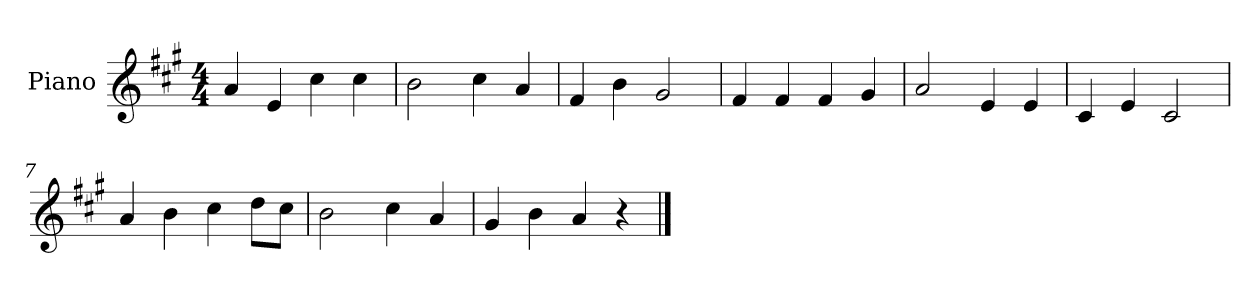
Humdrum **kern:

**kern
*part1
*staff1
*I"Piano
*I'P-no
*clefG2
*k[f#c#g#]
*M4/4
*MM90
=1
4a/
4e/
4cc#\
4cc#\
=2
2b\
4cc#\
4a/
=3
4f#/
4b\
2g#/
=4
4f#/
4f#/
4f#/
4g#/
=5
2a/
4e/
4e/
=6
4c#/
4e/
2c#/
=7
4a/
4b\
4cc#\
8dd\L
8cc#\J
=8
2b\
4cc#\
4a/
=9
4g#/
4b\
4a/
4r
==
*-
